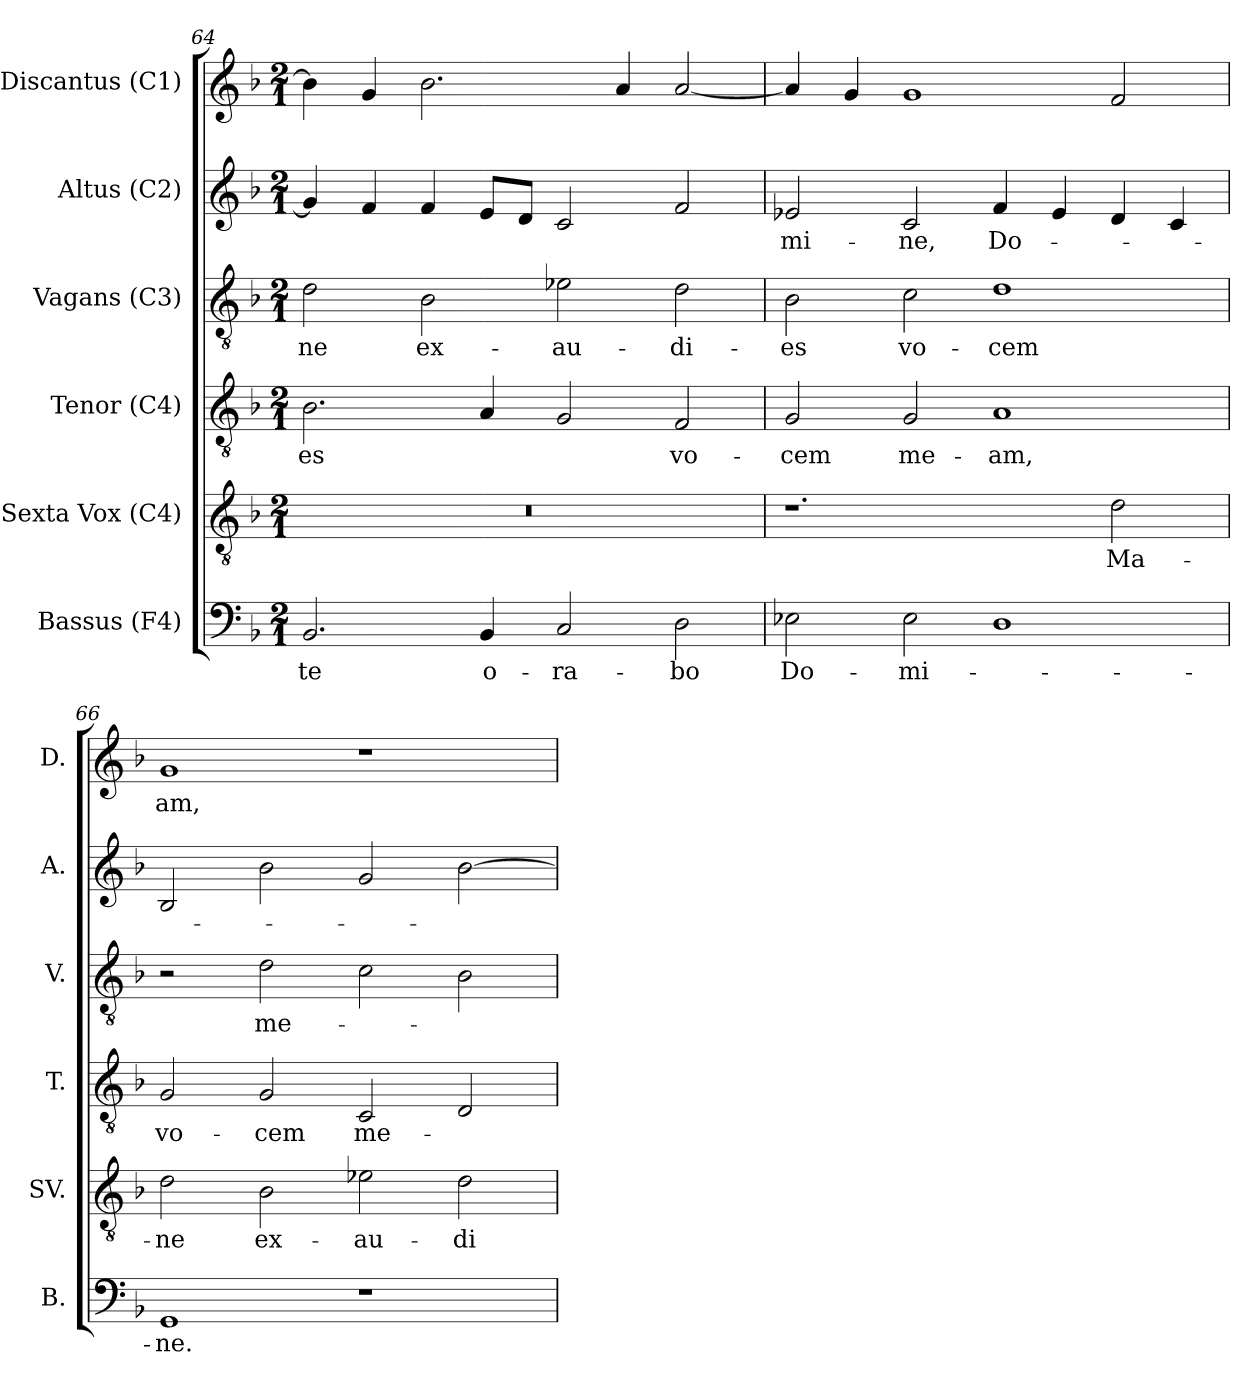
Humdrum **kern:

**kern	**text	**kern	**text	**kern	**text	**kern	**text	**kern	**text	**kern	**text
*part6	*part6	*part5	*part5	*part4	*part4	*part3	*part3	*part2	*part2	*part1	*part1
*staff6	*staff6	*staff5	*staff5	*staff4	*staff4	*staff3	*staff3	*staff2	*staff2	*staff1	*staff1
*I"Bassus (F4)	*	*I"Sexta Vox (C4)	*	*I"Tenor (C4)	*	*I"Vagans (C3)	*	*I"Altus (C2)	*	*I"Discantus (C1)	*
*I'B.	*	*I'SV.	*	*I'T.	*	*I'V.	*	*I'A.	*	*I'D.	*
*clefF4	*	*clefGv2	*	*clefGv2	*	*clefGv2	*	*clefG2	*	*clefG2	*
*	*	*	*	*	*	*ITrd7c12	*	*ITrd7c12	*	*	*
*k[b-]	*	*k[b-]	*	*k[b-]	*	*k[b-]	*	*k[b-]	*	*k[b-]	*
*F:	*	*F:	*	*F:	*	*F:	*	*F:	*	*F:	*
*M2/1	*	*M2/1	*	*M2/1	*	*M2/1	*	*M2/1	*	*M2/1	*
=64	=64	=64	=64	=64	=64	=64	=64	=64	=64	=64	=64
!	!LO:LY:b:color=#000000	!LO:N:vis=1	!	!	!	!	!	!	!	!	!
!	!	!	!	!	!LO:LY:b:color=#000000	!	!	!	!	!	!
!	!	!	!	!	!	!	!LO:LY:b:color=#000000	!	!	!	!
2.BB-i/	te	0r	.	2.B-i\	-es	2Di\	-ne	4Gi/]	.	4b-i\]	.
.	.	.	.	.	.	.	.	4Fi/	.	4gi/	.
!	!	!	!	!	!	!	!LO:LY:b:color=#000000	!	!	!	!
.	.	.	.	.	.	2BB-i\	ex-	4Fi/	.	2.b-i\	.
!	!LO:LY:b:color=#000000	!	!	!	!	!	!	!	!	!	!
4BB-i/	o-	.	.	4Ai/	.	.	.	8Ei/L	.	.	.
.	.	.	.	.	.	.	.	8Di/J	.	.	.
!	!LO:LY:b:color=#000000	!	!	!	!	!	!	!	!	!	!
!	!	!	!	!	!	!	!LO:LY:b:color=#000000	!	!	!	!
2Ci/	-ra-	.	.	2Gi/	.	2E-i\	-au-	2Ci/	.	.	.
.	.	.	.	.	.	.	.	.	.	4ai/	.
!	!LO:LY:b:color=#000000	!	!	!	!	!	!	!	!	!	!
!	!	!	!	!	!LO:LY:b:color=#000000	!	!	!	!	!	!
!	!	!	!	!	!	!	!LO:LY:b:color=#000000	!	!	!	!
2Di\	-bo	.	.	2Fi/	vo-	2Di\	-di-	2Fi/	.	[2ai/	.
!!LO:LB:g=z
=65	=65	=65	=65	=65	=65	=65	=65	=65	=65	=65	=65
!	!LO:LY:b:color=#000000	!	!	!	!	!	!	!	!	!	!
!	!	!	!	!	!LO:LY:b:color=#000000	!	!	!	!	!	!
!	!	!	!	!	!	!	!LO:LY:b:color=#000000	!	!	!	!
!	!	!	!	!	!	!	!	!	!LO:LY:b:color=#000000	!	!
2E-i\	Do-	1.r	.	2Gi/	-cem	2BB-i\	-es	2E-Xi/	-mi-	4ai/]	.
.	.	.	.	.	.	.	.	.	.	4gi/	.
!	!LO:LY:b:color=#000000	!	!	!	!	!	!	!	!	!	!
!	!	!	!	!	!LO:LY:b:color=#000000	!	!	!	!	!	!
!	!	!	!	!	!	!	!LO:LY:b:color=#000000	!	!	!	!
!	!	!	!	!	!	!	!	!	!LO:LY:b:color=#000000	!	!
2E-i\	-mi-	.	.	2Gi/	me-	2Ci\	vo-	2Ci/	-ne,	1gi	.
!	!	!	!	!	!LO:LY:b:color=#000000	!	!	!	!	!	!
!	!	!	!	!	!	!	!LO:LY:b:color=#000000	!	!	!	!
!	!	!	!	!	!	!	!	!	!LO:LY:b:color=#000000	!	!
1Di	.	.	.	1Ai	-am,	1Di	-cem	4Fi/	Do-	.	.
.	.	.	.	.	.	.	.	4E-i/	.	.	.
!	!	!	!LO:LY:b:color=#000000	!	!	!	!	!	!	!	!
.	.	2di\	Ma-	.	.	.	.	4Di/	.	2fi/	.
.	.	.	.	.	.	.	.	4Ci/	.	.	.
=66	=66	=66	=66	=66	=66	=66	=66	=66	=66	=66	=66
!	!LO:LY:b:color=#000000	!	!	!	!	!	!	!	!	!	!
!	!	!	!LO:LY:b:color=#000000	!	!	!	!	!	!	!	!
!	!	!	!	!	!LO:LY:b:color=#000000	!	!	!	!	!	!
!	!	!	!	!	!	!	!	!	!	!	!LO:LY:b:color=#000000
1GGi	-ne.	2di\	-ne	2Gi/	vo-	2r	.	2BB-i/	.	1gi	-am,
!	!	!	!LO:LY:b:color=#000000	!	!	!	!	!	!	!	!
!	!	!	!	!	!LO:LY:b:color=#000000	!	!	!	!	!	!
!	!	!	!	!	!	!	!LO:LY:b:color=#000000	!	!	!	!
.	.	2B-i\	ex-	2Gi/	-cem	2Di\	me-	2B-i\	.	.	.
!	!	!	!LO:LY:b:color=#000000	!	!	!	!	!	!	!	!
!	!	!	!	!	!LO:LY:b:color=#000000	!	!	!	!	!	!
1r	.	2e-i\	-au-	2Ci/	me-	2Ci\	.	2Gi/	.	1r	.
!	!	!	!LO:LY:b:color=#000000	!	!	!	!	!	!	!	!
.	.	2di\	-di-	2Di/	.	2BB-i\	.	[2B-i\	.	.	.
=	=	=	=	=	=	=	=	=	=	=	=
*-	*-	*-	*-	*-	*-	*-	*-	*-	*-	*-	*-
